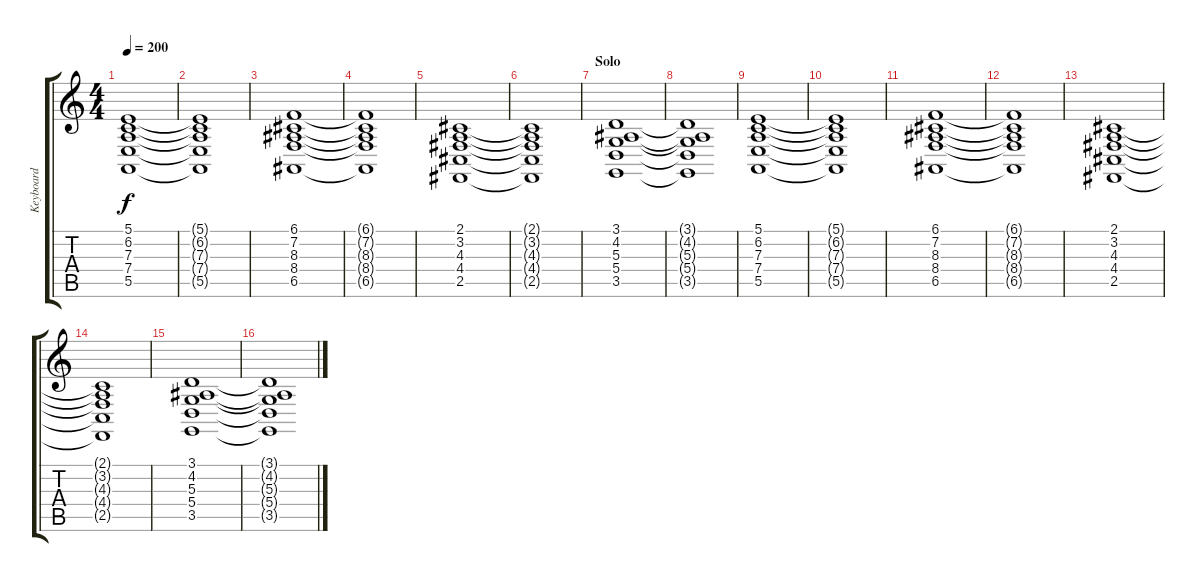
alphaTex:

\track ("Keyboard" "Keyboard") {instrument pad4choir}
\staff {score tabs}
\tuning (B3 Gb3 D3 A2 E2 B1) {hide}
\ts (4 4)
\tempo 200
\clef g2
\ks c
(5.1 6.2 7.3 7.4 5.5).1{dy f} |
(5.1{t} 6.2{t} 7.3{t} 7.4{t} 5.5{t}).1 |
(6.1 7.2 8.3 8.4 6.5).1 |
(6.1{t} 7.2{t} 8.3{t} 8.4{t} 6.5{t}).1 |
(2.1 3.2 4.3 4.4 2.5).1 |
(2.1{t} 3.2{t} 4.3{t} 4.4{t} 2.5{t}).1 |
\section ("" "Solo")
(3.1 4.2 5.3 5.4 3.5).1 |
(3.1{t} 4.2{t} 5.3{t} 5.4{t} 3.5{t}).1 |
(5.1 6.2 7.3 7.4 5.5).1 |
(5.1{t} 6.2{t} 7.3{t} 7.4{t} 5.5{t}).1 |
(6.1 7.2 8.3 8.4 6.5).1 |
(6.1{t} 7.2{t} 8.3{t} 8.4{t} 6.5{t}).1 |
(2.1 3.2 4.3 4.4 2.5).1 |
(2.1{t} 3.2{t} 4.3{t} 4.4{t} 2.5{t}).1 |
(3.1 4.2 5.3 5.4 3.5).1 |
(3.1{t} 4.2{t} 5.3{t} 5.4{t} 3.5{t}).1
